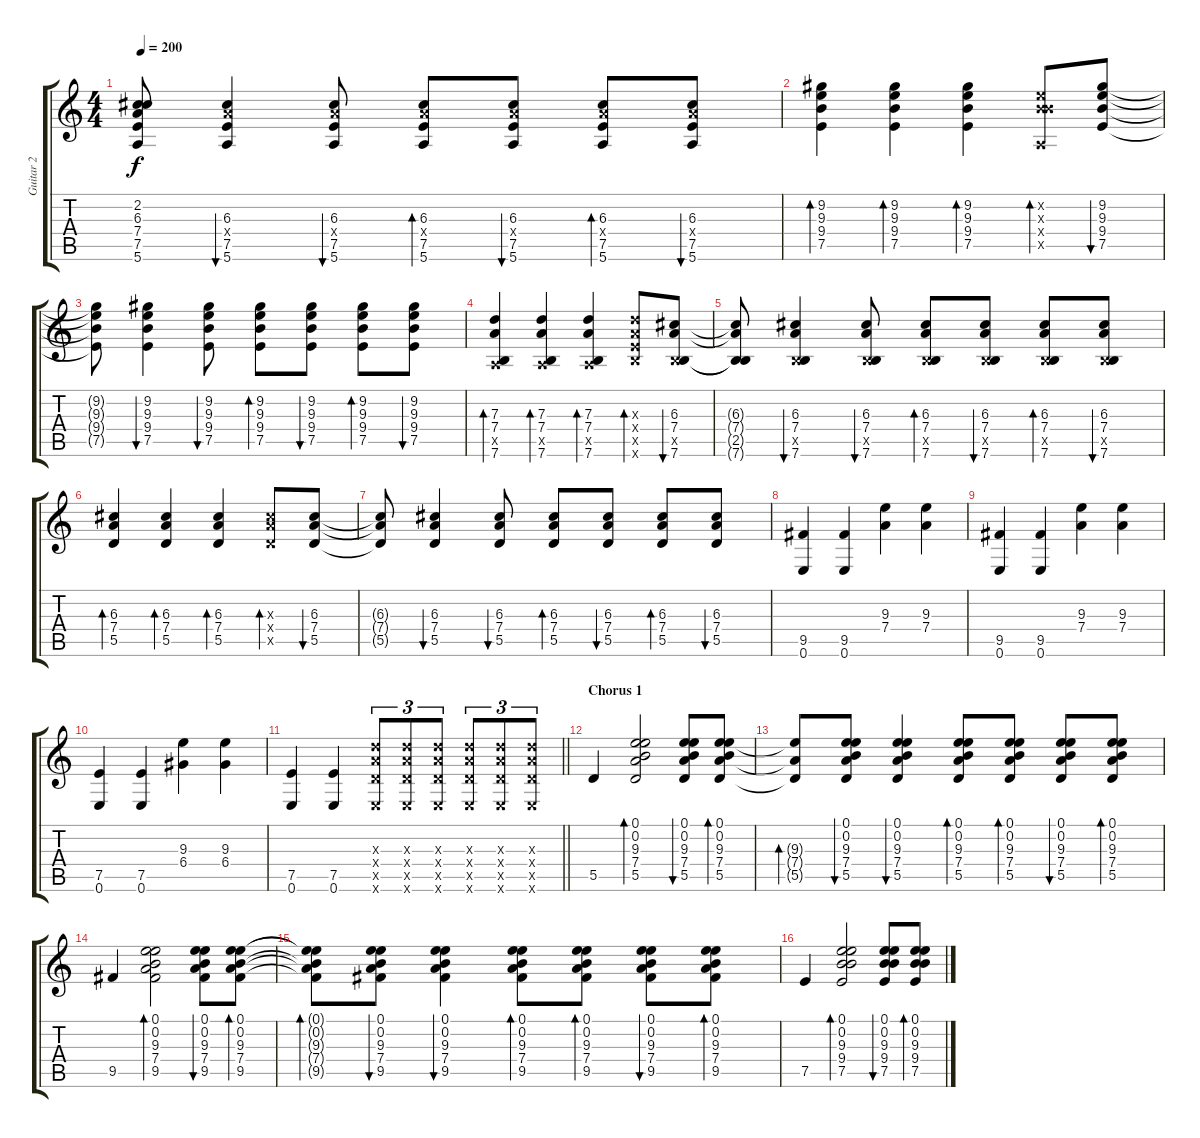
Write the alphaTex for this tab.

\track ("Guitar 2" "Guitar 2") {instrument overdrivenguitar}
\staff {score tabs}
\tuning (E4 B3 G3 D3 A2 E2) {hide}
\ts (4 4)
\tempo 200
\clef g2
\ks c
(2.2 6.3{t} 7.4{t} 7.5{t} 5.6{t}).8{dy f} (6.3 7.4{x} 7.5 5.6).4{bu 60} (6.3 7.4{x} 7.5 5.6).8{bu 60} (6.3 7.4{x} 7.5 5.6).8{bd 60} (6.3 7.4{x} 7.5 5.6).8{bu 60} (6.3 7.4{x} 7.5 5.6).8{bd 60} (6.3 7.4{x} 7.5 5.6).8{bu 60} |
(9.2 9.3 9.4 7.5).4{bd 60} (9.2 9.3 9.4 7.5).4{bd 60} (9.2 9.3 9.4 7.5).4{bd 60} (0.2{x} 9.3{x} 9.4{x} 0.5{x}).8{bd 60} (9.2 9.3 9.4 7.5).8{bu 60} |
(9.2{t} 9.3{t} 9.4{t} 7.5{t}).8 (9.2 9.3 9.4 7.5).4{bu 60} (9.2 9.3 9.4 7.5).8{bu 60} (9.2 9.3 9.4 7.5).8{bd 60} (9.2 9.3 9.4 7.5).8{bu 60} (9.2 9.3 9.4 7.5).8{bd 60} (9.2 9.3 9.4 7.5).8{bu 60} |
(7.3 7.4 0.5{x} 7.6).4{bd 60} (7.3 7.4 0.5{x} 7.6).4{bd 60} (7.3 7.4 0.5{x} 7.6).4{bd 60} (7.3{x} 7.4{x} 7.5{x} 7.6{x}).8{bd 60} (6.3 7.4 2.5{x} 7.6).8{bu 60} |
(6.3{t} 7.4{t} 2.5{t} 7.6{t}).8 (6.3 7.4 2.5{x} 7.6).4{bu 60} (6.3 7.4 2.5{x} 7.6).8{bu 60} (6.3 7.4 2.5{x} 7.6).8{bd 60} (6.3 7.4 2.5{x} 7.6).8{bu 60} (6.3 7.4 2.5{x} 7.6).8{bd 60} (6.3 7.4 2.5{x} 7.6).8{bu 60} |
(6.3 7.4 5.5).4{bd 60} (6.3 7.4 5.5).4{bd 60} (6.3 7.4 5.5).4{bd 60} (6.3{x} 7.4{x} 5.5{x}).8{bd 60} (6.3 7.4 5.5).8{bu 60} |
(6.3{t} 7.4{t} 5.5{t}).8 (6.3 7.4 5.5).4{bu 60} (6.3 7.4 5.5).8{bu 60} (6.3 7.4 5.5).8{bd 60} (6.3 7.4 5.5).8{bu 60} (6.3 7.4 5.5).8{bd 60} (6.3 7.4 5.5).8{bu 60} |
(9.5 0.6).4 (9.5 0.6).4 (9.3 7.4).4 (9.3 7.4).4 |
(9.5 0.6).4 (9.5 0.6).4 (9.3 7.4).4 (9.3 7.4).4 |
(7.5 0.6).4 (7.5 0.6).4 (9.3 6.4).4 (9.3 6.4).4 |
\barLineRight lightlight
(7.5 0.6).4 (7.5 0.6).4 (7.3{x} 7.4{x} 5.5{x} 0.6{x}).8{tu (3 2)} (7.3{x} 7.4{x} 5.5{x} 0.6{x}).8{tu (3 2)} (7.3{x} 7.4{x} 5.5{x} 0.6{x}).8{tu (3 2)} (7.3{x} 7.4{x} 5.5{x} 0.6{x}).8{tu (3 2)} (7.3{x} 7.4{x} 5.5{x} 0.6{x}).8{tu (3 2)} (7.3{x} 7.4{x} 5.5{x} 0.6{x}).8{tu (3 2)} |
\section ("" "Chorus 1")
5.5.4 (0.1 0.2 9.3 7.4 5.5).2{bd 60} (0.1 0.2 9.3 7.4 5.5).8{bu 60} (0.1 0.2 9.3 7.4 5.5).8{bd 60} |
(9.3{t} 7.4{t} 5.5{t}).8{bd 60} (0.1 0.2 9.3 7.4 5.5).8{bu 60} (0.1 0.2 9.3 7.4 5.5).4{bu 60} (0.1 0.2 9.3 7.4 5.5).8{bd 60} (0.1 0.2 9.3 7.4 5.5).8{bd 60} (0.1 0.2 9.3 7.4 5.5).8{bu 60} (0.1 0.2 9.3 7.4 5.5).8{bd 60} |
9.5.4 (0.1 0.2 9.3 7.4 9.5).2{bd 60} (0.1 0.2 9.3 7.4 9.5).8{bu 60} (0.1 0.2 9.3 7.4 9.5).8{bd 60} |
(0.1{t} 0.2{t} 9.3{t} 7.4{t} 9.5{t}).8{bd 60} (0.1 0.2 9.3 7.4 9.5).8{bu 60} (0.1 0.2 9.3 7.4 9.5).4{bu 60} (0.1 0.2 9.3 7.4 9.5).8{bd 60} (0.1 0.2 9.3 7.4 9.5).8{bd 60} (0.1 0.2 9.3 7.4 9.5).8{bu 60} (0.1 0.2 9.3 7.4 9.5).8{bd 60} |
7.5.4 (0.1 0.2 9.3 9.4 7.5).2{bd 60} (0.1 0.2 9.3 9.4 7.5).8{bu 60} (0.1 0.2 9.3 9.4 7.5).8{bd 60}
